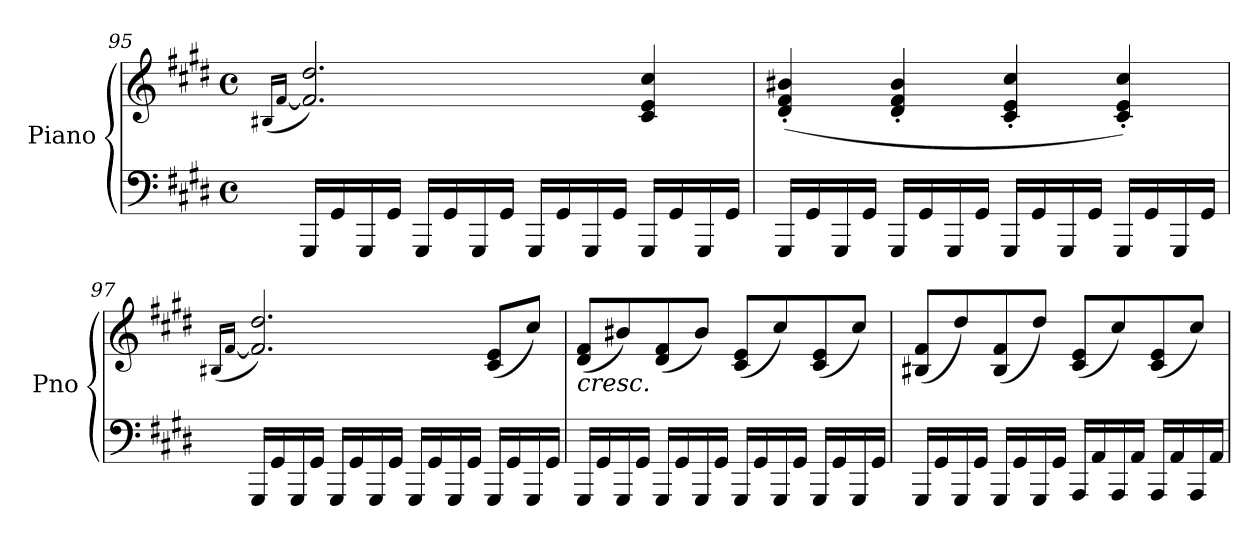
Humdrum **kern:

**kern	**kern	**dynam
*part1	*part1	*part1
*staff2	*staff1	*staff1/2
*I"Piano	*	*
*I'Pno	*	*
*clefF4	*clefG2	*
*k[f#c#g#d#]	*k[f#c#g#d#]	*
*M4/4	*M4/4	*
*met(c)	*met(c)	*
=95	=95	=95
.	(16qB#X/LL	.
.	[16qf#/JJ	.
16GGG#/LL	2.f#/] 2.dd#/)	.
16GG#/	.	.
16GGG#/	.	.
16GG#/JJ	.	.
16GGG#/LL	.	.
16GG#/	.	.
16GGG#/	.	.
16GG#/JJ	.	.
16GGG#/LL	.	.
16GG#/	.	.
16GGG#/	.	.
16GG#/JJ	.	.
16GGG#/LL	4c#/ 4e/ 4cc#/	.
16GG#/	.	.
16GGG#/	.	.
16GG#/JJ	.	.
=96	=96	=96
16GGG#/LL	(4d#/' 4f#/' 4b#X/'	.
16GG#/	.	.
16GGG#/	.	.
16GG#/JJ	.	.
16GGG#/LL	4d#/' 4f#/' 4b#/'	.
16GG#/	.	.
16GGG#/	.	.
16GG#/JJ	.	.
16GGG#/LL	4c#/' 4e/' 4cc#/'	.
16GG#/	.	.
16GGG#/	.	.
16GG#/JJ	.	.
16GGG#/LL	4c#/' 4e/' 4cc#/')	.
16GG#/	.	.
16GGG#/	.	.
16GG#/JJ	.	.
!!LO:LB:g=z
=97	=97	=97
.	(16qB#X/LL	.
.	[16qf#/JJ	.
16GGG#/LL	2.f#/] 2.dd#/)	.
16GG#/	.	.
16GGG#/	.	.
16GG#/JJ	.	.
16GGG#/LL	.	.
16GG#/	.	.
16GGG#/	.	.
16GG#/JJ	.	.
16GGG#/LL	.	.
16GG#/	.	.
16GGG#/	.	.
16GG#/JJ	.	.
16GGG#/LL	(8c#/ 8e/L	.
16GG#/	.	.
16GGG#/	8cc#/J)	.
16GG#/JJ	.	.
=98	=98	=98
!	!LO:TX:b:i:t=cresc.	!
16GGG#/LL	(8d#/ 8f#/L	.
16GG#/	.	.
16GGG#/	8b#X/)	.
16GG#/JJ	.	.
16GGG#/LL	(8d#/ 8f#/	.
16GG#/	.	.
16GGG#/	8b#/J)	.
16GG#/JJ	.	.
16GGG#/LL	(8c#/ 8e/L	.
16GG#/	.	.
16GGG#/	8cc#/)	.
16GG#/JJ	.	.
16GGG#/LL	(8c#/ 8e/	.
16GG#/	.	.
16GGG#/	8cc#/J)	.
16GG#/JJ	.	.
=99	=99	=99
16GGG#/LL	(8B#X/ 8f#/L	.
16GG#/	.	.
16GGG#/	8dd#/)	.
16GG#/JJ	.	.
16GGG#/LL	(8B#/ 8f#/	.
16GG#/	.	.
16GGG#/	8dd#/J)	.
16GG#/JJ	.	.
!	!	!LO:DY:b=2
16AAA/LL	(8c#/ 8e/L	other-dynamics
16AA/	.	.
16AAA/	8cc#/)	.
16AA/JJ	.	.
16AAA/LL	(8c#/ 8e/	.
16AA/	.	.
16AAA/	8cc#/J)	.
16AA/JJ	.	.
=	=	=
*-	*-	*-
